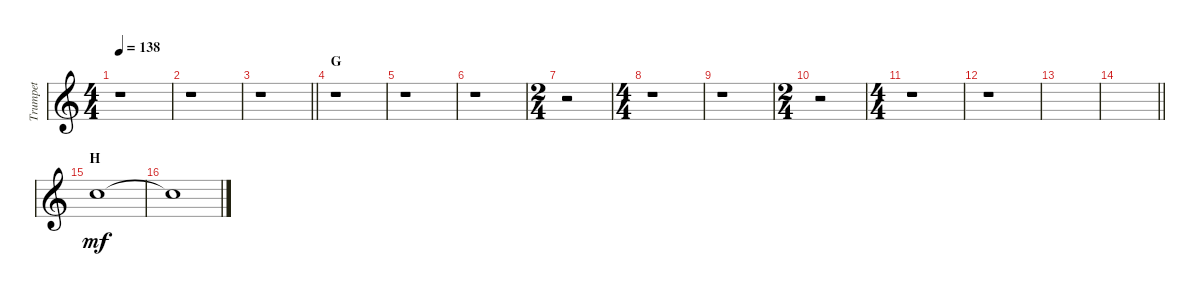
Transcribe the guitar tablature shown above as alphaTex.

\track ("Trumpet" "Trumpet") {instrument trumpet}
\staff {score}
\tuning (E4 B3 G3 D3 A2 E2) {hide}
\ts (4 4)
\tempo 138
\clef g2
\ks c
r.1{dy f} |
r.1 |
\barLineRight lightlight
r.1 |
\section ("" "G")
r.1 |
r.1 |
r.1 |
\ts (2 4)
r.2 |
\ts (4 4)
r.1 |
r.1 |
\ts (2 4)
r.2 |
\ts (4 4)
r.1 |
r.1 |
|
\barLineRight lightlight
|
\section ("" "H")
8.1.1{dy mf} |
8.1{t}.1
